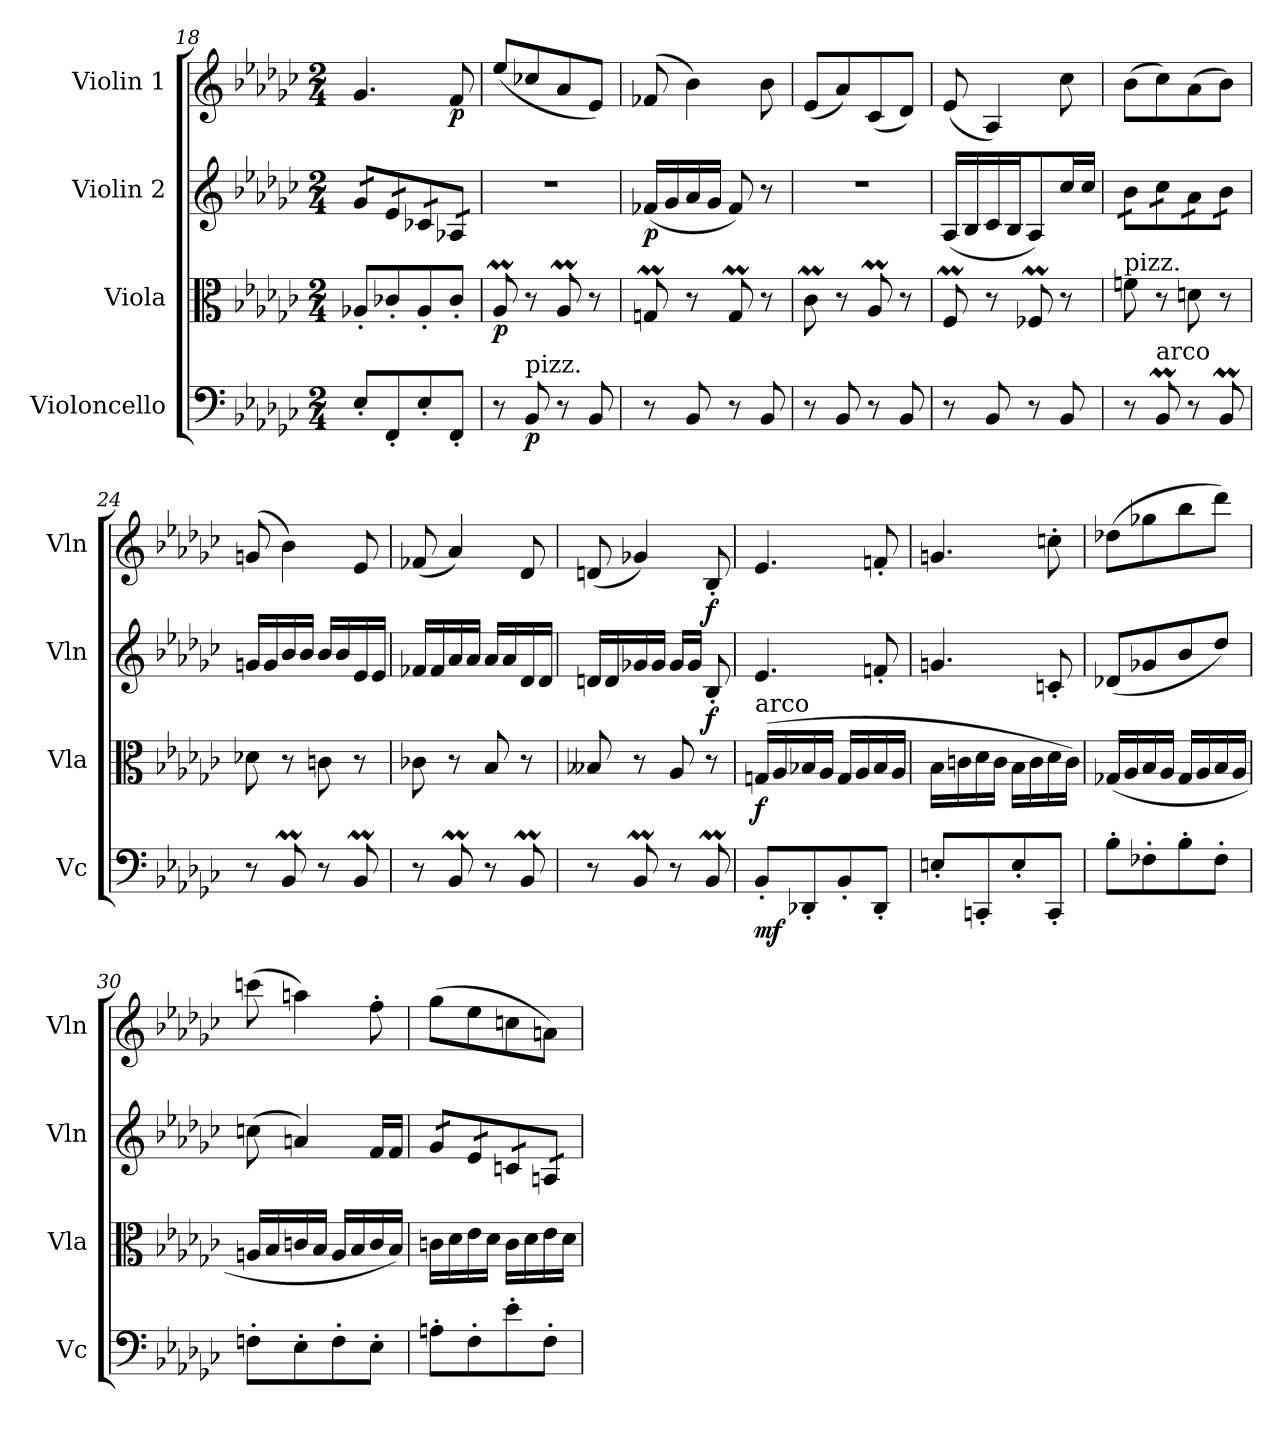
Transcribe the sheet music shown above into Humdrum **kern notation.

**kern	**dynam	**kern	**dynam	**kern	**dynam	**kern	**dynam
*part4	*part4	*part3	*part3	*part2	*part2	*part1	*part1
*staff4	*staff4	*staff3	*staff3	*staff2	*staff2	*staff1	*staff1
*I"Violoncello	*	*I"Viola	*	*I"Violin 2	*	*I"Violin 1	*
*I'Vc	*	*I'Vla	*	*I'Vln	*	*I'Vln	*
!!LO:LB:g=z
*clefF4	*	*clefC3	*	*clefG2	*	*clefG2	*
*k[b-e-a-d-g-c-]	*	*k[b-e-a-d-g-c-]	*	*k[b-e-a-d-g-c-]	*	*k[b-e-a-d-g-c-]	*
*M2/4	*	*M2/4	*	*M2/4	*	*M2/4	*
=18	=18	=18	=18	=18	=18	=18	=18
*	*	*	*	*tremolo	*	*	*
8E-'/L	.	8A-X'/L	.	16g-/LL	.	4.g-/	.
.	.	.	.	16g-/	.	.	.
8FF'/	.	8c-X'/	.	16e-/	.	.	.
.	.	.	.	16e-/	.	.	.
8E-'/	.	8A-'/	.	16c-X/	.	.	.
.	.	.	.	16c-X/	.	.	.
!	!	!	!	!	!	!	!LO:DY:b
8FF'/J	.	8c-'/J	.	16A-X/	.	8f/	p
.	.	.	.	16A-X/JJ	.	.	.
*	*	*	*	*Xtremolo	*	*	*
=19	=19	=19	=19	=19	=19	=19	=19
!	!	!	!LO:DY:b	!	!	!	!
8r	.	8A-M/	p	2r	.	(8ee-/L	.
!LO:TX:a:t=pizz.	!	!	!	!	!	!	!
!	!LO:DY:b	!	!	!	!	!	!
8BB-/	p	8r	.	.	.	8cc-X/	.
8r	.	8A-M/	.	.	.	8a-/	.
8BB-/	.	8r	.	.	.	8e-/J)	.
=20	=20	=20	=20	=20	=20	=20	=20
!	!	!	!	!	!LO:DY:b	!	!
8r	.	8Gnm/	.	(16f-X/LL	p	(8f-X/	.
.	.	.	.	16g-/	.	.	.
8BB-/	.	8r	.	16a-/	.	4b-\)	.
.	.	.	.	16g-/JJ	.	.	.
8r	.	8Gm/	.	8f-/)	.	.	.
8BB-/	.	8r	.	8r	.	8b-\	.
=21	=21	=21	=21	=21	=21	=21	=21
8r	.	8c-M\	.	2r	.	(8e-/L	.
8BB-/	.	8r	.	.	.	8a-/)	.
8r	.	8A-M/	.	.	.	(8c-/	.
8BB-/	.	8r	.	.	.	8d-/J)	.
=22	=22	=22	=22	=22	=22	=22	=22
8r	.	8Fm/	.	(16A-/LL	.	(8e-/	.
.	.	.	.	16B-/	.	.	.
8BB-/	.	8r	.	16c-/	.	4A-/)	.
.	.	.	.	16B-/JJ	.	.	.
8r	.	8F-XM/	.	8A-/L)	.	.	.
*	*	*	*	*tremolo	*	*	*
8BB-/	.	8r	.	16cc-/	.	8cc-\	.
.	.	.	.	16cc-/JJ	.	.	.
=23	=23	=23	=23	=23	=23	=23	=23
!	!	!LO:TX:a:t=pizz.	!	!	!	!	!
8r	.	8fn\	.	16b-\LL	.	(8b-\L	.
.	.	.	.	16b-\	.	.	.
!LO:TX:a:t=arco	!	!	!	!	!	!	!
8BB-m/	.	8r	.	16cc-\	.	8cc-\)	.
.	.	.	.	16cc-\	.	.	.
8r	.	8dn\	.	16a-\	.	(8a-\	.
.	.	.	.	16a-\	.	.	.
8BB-m/	.	8r	.	16b-\	.	8b-\J)	.
.	.	.	.	16b-\JJ	.	.	.
*	*	*	*	*Xtremolo	*	*	*
=24	=24	=24	=24	=24	=24	=24	=24
8r	.	8d-X\	.	16gn/LL	.	(8gn/	.
.	.	.	.	16g/	.	.	.
8BB-m/	.	8r	.	16b-/	.	4b-\)	.
.	.	.	.	16b-/JJ	.	.	.
8r	.	8cn\	.	16b-/LL	.	.	.
.	.	.	.	16b-/	.	.	.
8BB-m/	.	8r	.	16e-/	.	8e-/	.
.	.	.	.	16e-/JJ	.	.	.
!!LO:LB:g=z
=25	=25	=25	=25	=25	=25	=25	=25
8r	.	8c-X\	.	16f-X/LL	.	(8f-X/	.
.	.	.	.	16f-/	.	.	.
8BB-m/	.	8r	.	16a-/	.	4a-/)	.
.	.	.	.	16a-/JJ	.	.	.
8r	.	8B-/	.	16a-/LL	.	.	.
.	.	.	.	16a-/	.	.	.
8BB-m/	.	8r	.	16d-/	.	8d-/	.
.	.	.	.	16d-/JJ	.	.	.
=26	=26	=26	=26	=26	=26	=26	=26
8r	.	8B--X/	.	16dn/LL	.	(8dn/	.
.	.	.	.	16d/	.	.	.
8BB-m/	.	8r	.	16g-X/	.	4g-X/)	.
.	.	.	.	16g-/JJ	.	.	.
8r	.	8A-/	.	16g-/LL	.	.	.
.	.	.	.	16g-/JJ	.	.	.
!	!	!	!	!	!LO:DY:b	!	!LO:DY:b
8BB-m/	.	8r	.	8B-'/	f	8B-'/	f
=27	=27	=27	=27	=27	=27	=27	=27
!	!	!LO:TX:a:t=arco	!	!	!	!	!
!	!LO:DY:b	!	!LO:DY:b	!	!	!	!
8BB-'/L	mf	(16Gn/LL	f	4.e-/	.	4.e-/	.
.	.	16A-/	.	.	.	.	.
8DD-X'/	.	16B-X/	.	.	.	.	.
.	.	16A-/JJ	.	.	.	.	.
8BB-'/	.	16G/LL	.	.	.	.	.
.	.	16A-/	.	.	.	.	.
8DD-'/J	.	16B-/	.	8fn'/	.	8fn'/	.
.	.	16A-/JJ	.	.	.	.	.
=28	=28	=28	=28	=28	=28	=28	=28
8En'/L	.	16B-\LL	.	4.gn/	.	4.gn/	.
.	.	16cn\	.	.	.	.	.
8CCn'/	.	16d-\	.	.	.	.	.
.	.	16c\JJ	.	.	.	.	.
8E'/	.	16B-\LL	.	.	.	.	.
.	.	16c\	.	.	.	.	.
8CC'/J	.	16d-\	.	8cn'/	.	8ccn'\	.
.	.	16c\JJ)	.	.	.	.	.
=29	=29	=29	=29	=29	=29	=29	=29
8B-'\L	.	(16G-X/LL	.	(8d-X/L	.	(8dd-X\L	.
.	.	16A-/	.	.	.	.	.
8F-X'\	.	16B-/	.	8g-X/	.	8gg-X\	.
.	.	16A-/JJ	.	.	.	.	.
8B-'\	.	16G-/LL	.	8b-/	.	8bb-\	.
.	.	16A-/	.	.	.	.	.
8F-'\J	.	16B-/	.	8dd-/J)	.	8ddd-\J)	.
.	.	16A-/JJ	.	.	.	.	.
!!LO:LB:g=z
=30	=30	=30	=30	=30	=30	=30	=30
8Fn'\L	.	16An/LL	.	(8ccn\	.	(8cccn\	.
.	.	16B-/	.	.	.	.	.
8E-'\	.	16cn/	.	4an/)	.	4aan\)	.
.	.	16B-/JJ	.	.	.	.	.
8F'\	.	16A/LL	.	.	.	.	.
.	.	16B-/	.	.	.	.	.
8E-'\J	.	16c/	.	16f/LL	.	8ff'\	.
.	.	16B-/JJ)	.	16f/JJ	.	.	.
=31	=31	=31	=31	=31	=31	=31	=31
*	*	*	*	*tremolo	*	*	*
8An'\L	.	16cn\LL	.	16g-/LL	.	(8gg-\L	.
.	.	16d-\	.	16g-/	.	.	.
8F'\	.	16e-\	.	16e-/	.	8ee-\	.
.	.	16d-\JJ	.	16e-/	.	.	.
8e-'\	.	16c\LL	.	16cn/	.	8ccn\	.
.	.	16d-\	.	16cn/	.	.	.
8F'\J	.	16e-\	.	16An/	.	8an\J)	.
.	.	16d-\JJ	.	16An/JJ	.	.	.
*	*	*	*	*Xtremolo	*	*	*
=	=	=	=	=	=	=	=
*-	*-	*-	*-	*-	*-	*-	*-
